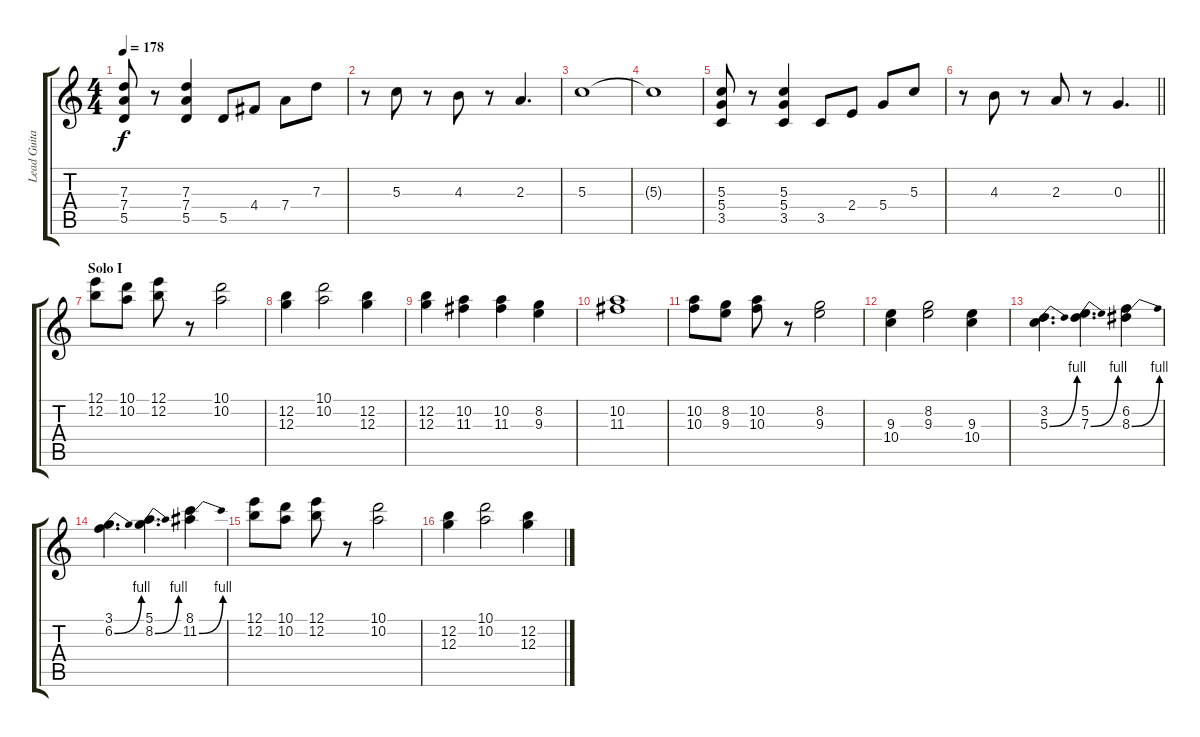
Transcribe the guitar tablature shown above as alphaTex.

\track ("Lead Guitar" "Lead Guita") {instrument overdrivenguitar}
\staff {score tabs}
\tuning (E4 B3 G3 D3 A2 E2) {hide}
\ts (4 4)
\tempo 178
\clef g2
\ks c
(7.3 7.4 5.5).8{dy f} r.8 (7.3 7.4 5.5).4 5.5.8 4.4.8 7.4.8 7.3.8 |
r.8 5.3.8 r.8 4.3.8 r.8 2.3.4{d} |
5.3.1 |
5.3{t}.1 |
(5.3 5.4 3.5).8 r.8 (5.3 5.4 3.5).4 3.5.8 2.4.8 5.4.8 5.3.8 |
\barLineRight lightlight
r.8 4.3.8 r.8 2.3.8 r.8 0.3.4{d} |
\section ("" "Solo I")
(12.1 12.2).8 (10.1 10.2).8 (12.1 12.2).8 r.8 (10.1 10.2).2 |
(12.2 12.3).4 (10.1 10.2).2 (12.2 12.3).4 |
(12.2 12.3).4 (10.2 11.3).4 (10.2 11.3).4 (8.2 9.3).4 |
(10.2 11.3).1 |
(10.2 10.3).8 (8.2 9.3).8 (10.2 10.3).8 r.8 (8.2 9.3).2 |
(9.3 10.4).4 (8.2 9.3).2 (9.3 10.4).4 |
(3.2 5.3{be (bend 0 0 60 4)}).4{d} (5.2 7.3{be (bend 0 0 60 4)}).4{d} (6.2 8.3{be (bend 0 0 60 4)}).4 |
(3.1 6.2{be (bend 0 0 60 4)}).4{d} (5.1 8.2{be (bend 0 0 60 4)}).4{d} (8.1 11.2{be (bend 0 0 60 4)}).4 |
(12.1 12.2).8 (10.1 10.2).8 (12.1 12.2).8 r.8 (10.1 10.2).2 |
(12.2 12.3).4 (10.1 10.2).2 (12.2 12.3).4
